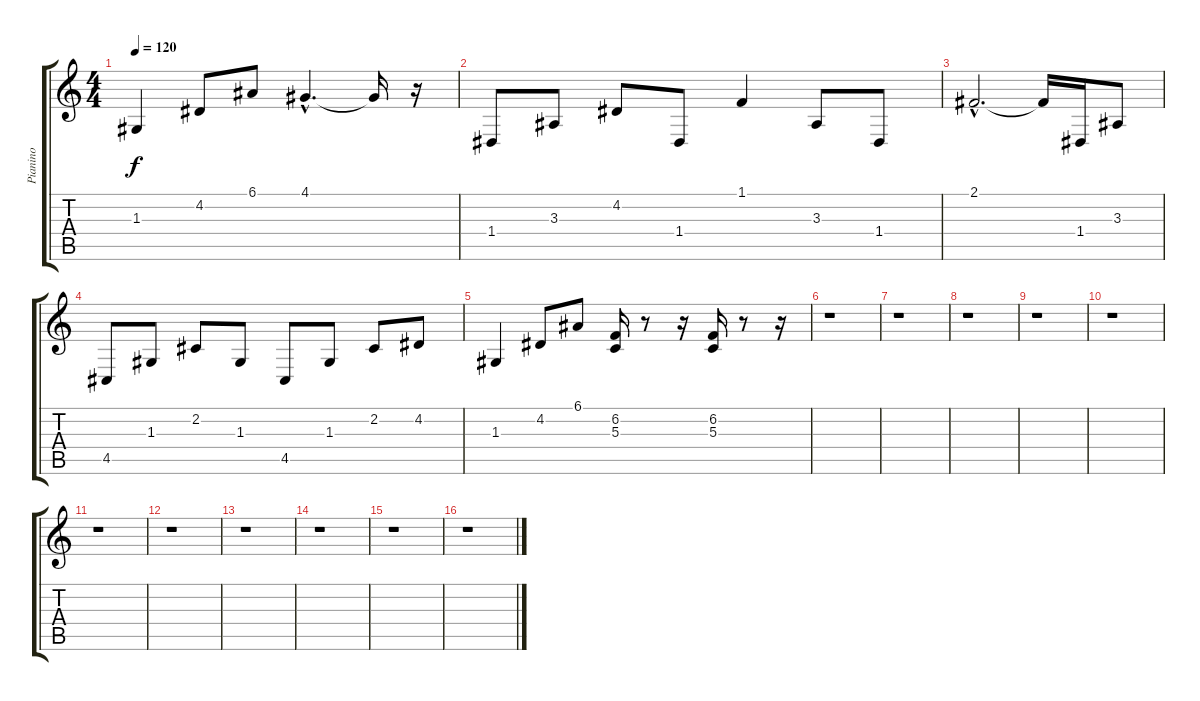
\track ("Pianino" "Pianino") {instrument acousticgrandpiano}
\staff {score tabs}
\tuning (E4 B3 G3 D3 A2 E2) {hide}
\ts (4 4)
\tempo 120
\clef g2
\ks c
1.3.4{dy f} 4.2.8 6.1.8 4.1{hac}.4{d} 4.1{t}.16 r.16 |
1.4.8 3.3.8 4.2.8 1.4.8 1.1.4 3.3.8 1.4.8 |
2.1{hac}.2{d} 2.1{t}.16 1.4.16 3.3.8 |
4.5.8 1.3.8 2.2.8 1.3.8 4.5.8 1.3.8 2.2.8 4.2.8 |
1.3.4 4.2.8 6.1.8 (6.2 5.3).16 r.8 r.16 (6.2 5.3).16 r.8 r.16 |
r.1 |
r.1 |
r.1 |
r.1 |
r.1 |
r.1 |
r.1 |
r.1 |
r.1 |
r.1 |
r.1
